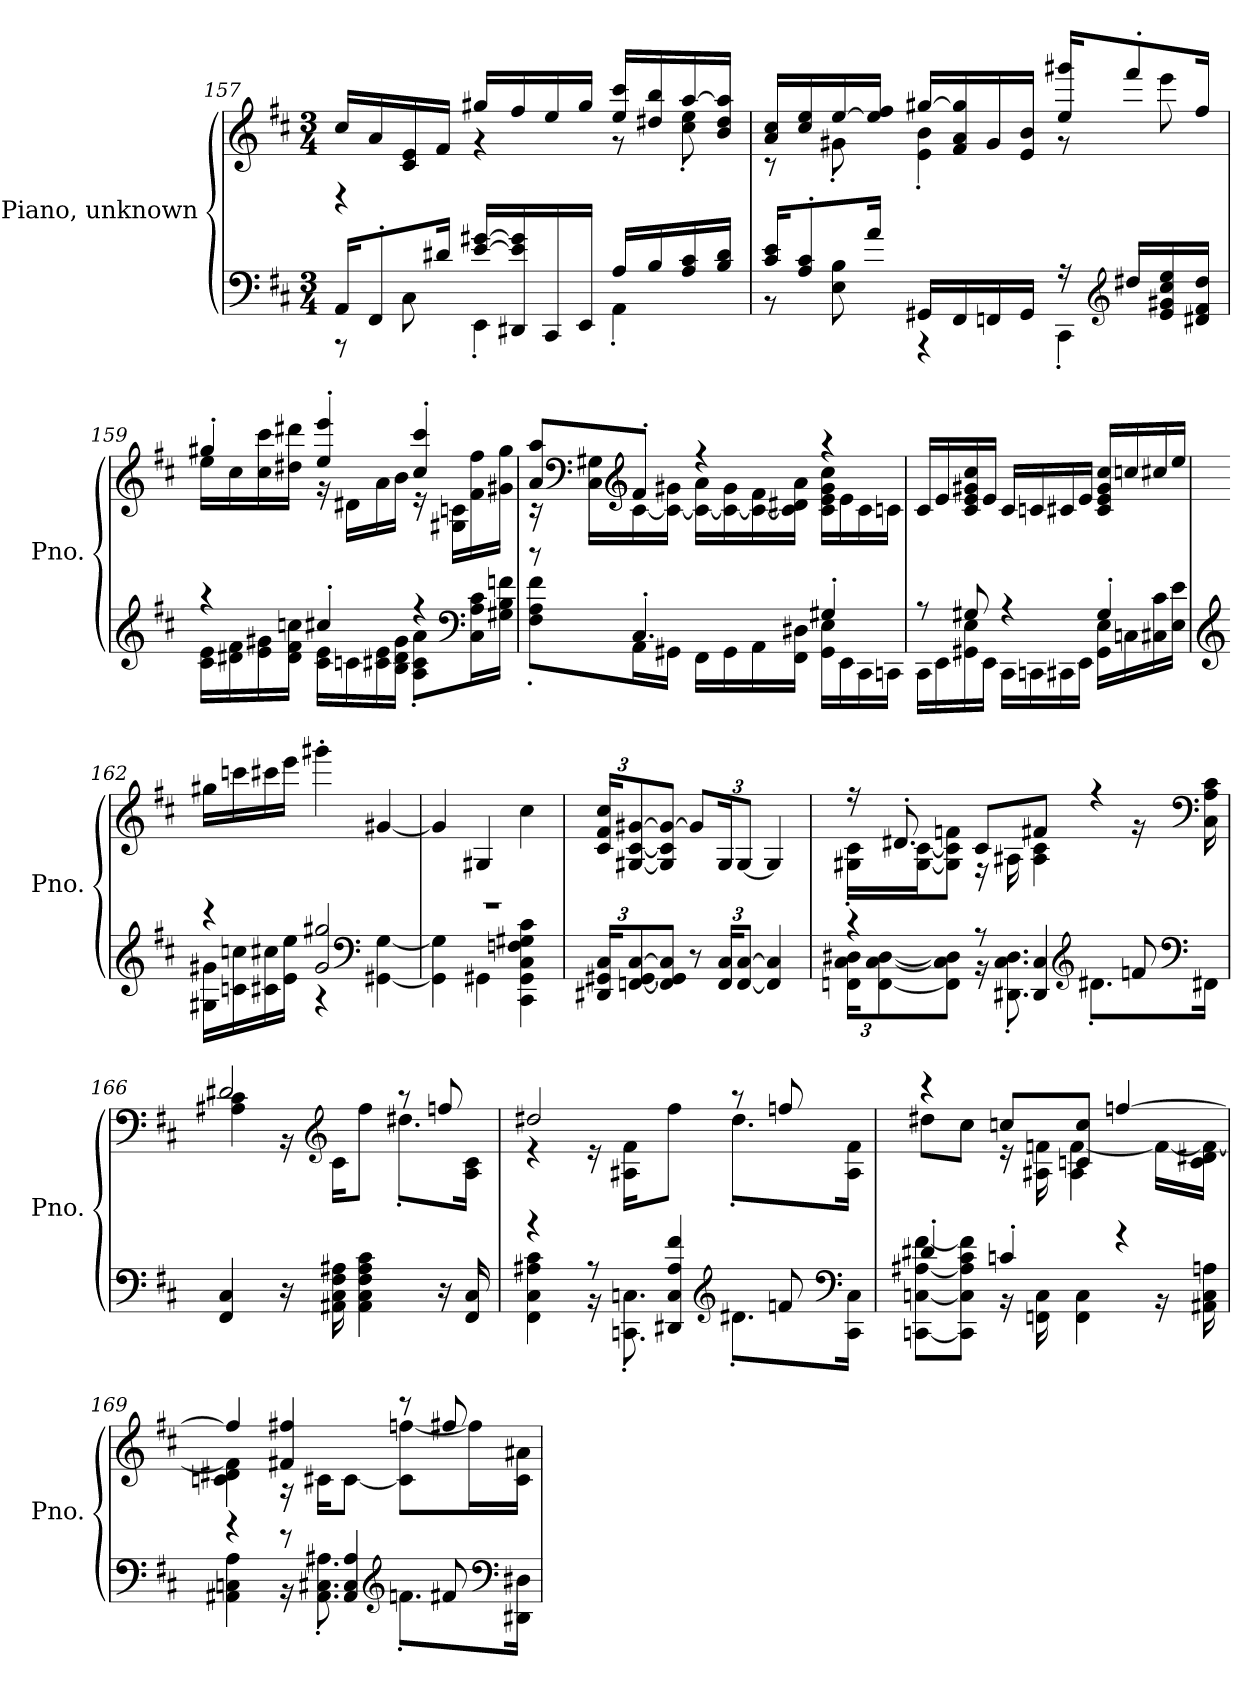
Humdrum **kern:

**kern	**kern
*part1	*part1
*staff2	*staff1
*I"Piano, unknown	*
*I'Pno.	*
!!LO:PB:g=z
*clefF4	*clefG2
*k[f#c#]	*k[f#c#]
*M3/4	*M3/4
=157	=157
*^	*^
16AA/KL	8r	16cc#/LL	4r
8FF#'/	.	16a/	.
.	8C#\	16c#/ 16e/	.
16d#X/Jk	.	16f#/JJ	.
[16e/ [16g#X/LL	4EE'\	16gg#X/LL	4r
16DD#X/ 16e/] 16g#/]	.	16ff#/	.
16CC#/	.	16ee/	.
16EE/JJ	.	16gg#/JJ	.
16A/LL	4AA'\	16ee/ 16ccc#/LL	8r
16B/	.	16dd#X/ 16bb/	.
16A/ 16c#/	.	[16aa/	8cc#\' 8ee\'
16B/ 16d#/JJ	.	16b/ 16dd#/ 16aa/]JJ	.
=158	=158	=158	=158
16c#/ 16e/KL	8r	16a/ 16cc#/LL	8r
8A/' 8c#/'	.	16cc#/ 16ee/	.
.	8E\ 8B\	[16ee/	8g#X'\
16a/Jk	.	16ee/] 16ff#/JJ	.
16GG#X/LL	4r	[16gg#X/LL	4e\' 4b\'
16FF#/	.	16f#/ 16a/ 16gg#/]	.
16FFn/	.	16g#/	.
16GG#/JJ	.	16e/ 16b/JJ	.
16r	4CC#'\	16ee/ 16ggg#X/KL	8r
*clefG2	*	*	*
16dd#X/LL	.	8fff#'/	.
16e/ 16g#X/ 16cc#/ 16ee/	.	.	8eee\
16d#X/ 16f#/ 16dd#/JJ	.	16ff#/Jk	.
!!LO:LB:g=z	!!
=159	=159	=159	=159
4r	16c#\ 16e\LL	4gg#X'/	16ee\LL
.	16d#X\ 16f#\	.	16cc#\
.	16e\ 16g#X\	.	16cc#\ 16ccc#\
.	16d#\ 16f#\ 16ccn\JJ	.	16dd#X\ 16ddd#X\JJ
4cc#X'/	16c#\ 16e\LL	4ee/' 4eee/'	16r
.	16cn\	.	16d#X\LL
.	16c#X\ 16e\	.	16a\
.	16B\ 16d#\ 16g#\JJ	.	16b\JJ
4r	8A\' 8c#\' 8a\'L	4cc#/' 4ccc#/'	16r
.	.	.	16G#X\ 16cn\LL
*clefF4	*	*	*
.	16C#\ 16A\ 16c#\L	.	16f#\ 16ff#\
.	16G#X\ 16B\ 16fn\JJ	.	16g#X\ 16gg#\JJ
!!LO:LB:g=z	!!
=160	=160	=160	=160
8r	8F#\' 8A\' 8f#\'L	8a/ 8aa/L	16r
*	*	*clefF4	*
.	.	.	16C#\ 16G#X\LL
*	*	*clefG2	*
4.C#'/	16AA\L	8f#'/J	[16c#\
.	16GG#X\JJ	.	16c#\_ 16g#X\JJ
.	16FF#\LL	4r	16c#\_ 16a\LL
.	16GG#\	.	16c#\_ 16g#\
.	16AA\	.	16c#\_ 16f#\
.	16FF#\ 16D#X\JJ	.	16c#\] 16d#X\ 16a\JJ
4G#X'/	16GG#\ 16E\LL	4r	16c#\ 16e\ 16g#\ 16cc#\LL
.	16EE\	.	16e\
.	16CC#\	.	16c#\
.	16CCn\JJ	.	16cn\JJ
*	*	*v	*v
=161	=161	=161
8r	16CC#\LL	16c#/LL
.	16EE\	16e/
8G#X/	16GG#X\ 16E\	16c#/ 16e/ 16g#X/ 16cc#/
.	16EE\JJ	16e/JJ
4r	16CC#\LL	16c#/LL
.	16CCn\	16cn/
.	16CC#X\	16c#X/
.	16EE\JJ	16e/JJ
4G#'/	16GG#\ 16E\LL	16c#/ 16e/ 16g#/ 16cc#/LL
.	16Cn\	16ccn/
.	16C#X\ 16c#\	16cc#X/
.	16E\ 16e\JJ	16ee/JJ
!!LO:LB:g=z
=162	=162	=162
*clefG2	*	*
4r	16G#X\ 16g#X\LL	16gg#X\LL
.	16cn\ 16ccn\	16cccn\
.	16c#X\ 16cc#X\	16ccc#X\
.	16e\ 16ee\JJ	16eee\JJ
2g#/ 2gg#X/	4r	4ggg#X'\
*clefF4	*	*
.	[4GG#X\ [4G#\	[4g#X/
=163	=163	=163
2.r	4GG#\] 4G#\]	4g#/]
.	4GG#X\	4G#X/
.	4CC#\ 4GG#\ 4C#\ 4Fn\ 4G#X\ 4c#\	4cc#\
*v	*v	*
=164	=164
*Xbrackettup	*Xbrackettup
24DD#X/ 24GG#X/ 24C#/KL	24c#/ 24f#/ 24cc#/KL
[12FFn/ [12GG#/ [12C#/	[12G#X/ [12c#/ [12g#X/
8FF/] 8GG#/] 8C#/]J	8G#/] 8c#/] 8g#/_J
8r	8g#/L]
24FF/ 24C#/KL	24G#/K
[12FF/ [12C#/J	[12G#/J
4FF/] 4C#/]	4G#/]
!!LO:LB:g=z
=165	=165
*^	*^
4r	24FFn\ 24C#\ 24D#X\KL	16r	16G#X\' 16c#\'LL
.	[12FF\ [12C#\ [12D#\	.	.
.	.	8.d#X'/	[16G#\ [16c#\J
.	8FF\] 8C#\] 8D#\]J	.	8G#\] 8c#\] 8fn\J
8r	16r	8c#/L	16r
.	8.DD#X\' 8.C#\' 8.D#\'	.	16A#X\
4DD#/ 4C#/	.	8f#X/J	4A#\ 4c#\
*clefG2	*	*	*
.	8.d#X'\L	4r	.
8fn/	.	.	16r
*clefF4	*	*clefF4	*
.	16FF#X\Jk	.	16C#\ 16A#\ 16c#\
*v	*v	*	*
=166	=166	=166
4FF#/ 4C#/	2d#X/	4A#X\ 4c#\
16r	.	16r
*	*clefG2	*
16AA#X\ 16C#\ 16F#\ 16A#X\	.	16c#\KL
4AA#\ 4C#\ 4F#\ 4A#\ 4c#\	.	8ff#\J
.	8r	8.dd#X'\L
16r	8ffn/	.
16FF#/ 16C#/	.	16A#\ 16c#\Jk
!!LO:LB:g=z	!!
=167	=167	=167
*^	*	*
4r	4FF#\ 4C#\ 4A#X\ 4c#\	2dd#X/	4r
8r	16r	.	16r
.	8.CCn\' 8.Cn\'	.	16A#X\ 16f#\KL
4DD#X/ 4C/ 4A#/ 4f#/	.	.	8ff#\J
*clefG2	*	*	*
.	8.d#X'\L	8r	8.dd#'\L
8fn/	.	8ffn/	.
*clefF4	*	*	*
.	16CC\ 16C\Jk	.	16A#\ 16f#\Jk
=168	=168	=168	=168
4d#X'/	[8CCn\ [8Cn\ [8A#X\ [8f#\L	4r	8dd#X\L
.	8CC\] 8C\] 8A#\] 8c#\ 8f#\]J	.	8cc#\J
4cn'/	16r	8ccn/L	16r
.	16FFn\ 16C\	.	16A#X\ 16fn\
.	4FF\ 4C\	8cn/ 8cc/J	4A#\ [4f\
4r	.	[4ffn/	.
.	16r	.	16f\LL_
.	16AA#X\ 16C\ 16An\	.	16c\ 16d#X\ 16f\_JJ
!!LO:PB:g=z	!!
=169	=169	=169	=169
4r	4AA#X\ 4Cn\ 4A\	4ff/]	4cn\ 4d#X\ 4f\]
8r	16r	4f#X/ 4ff#X/	16r
.	8.AA#\' 8.C#X\' 8.A#X\'	.	16c#X\KL
4AA#/ 4C#/ 4A#/	.	.	[8c#\J
*clefG2	*	*	*
.	8.fn'\L	8r	8c#\] [8ffn\L
8f#X/	.	8ff#X/	16ff\L]
*clefF4	*	*	*
.	16DD#X\ 16D#X\Jk	.	16c#\ 16a#X\JJ
*v	*v	*	*
*	*v	*v
=	=
*-	*-
